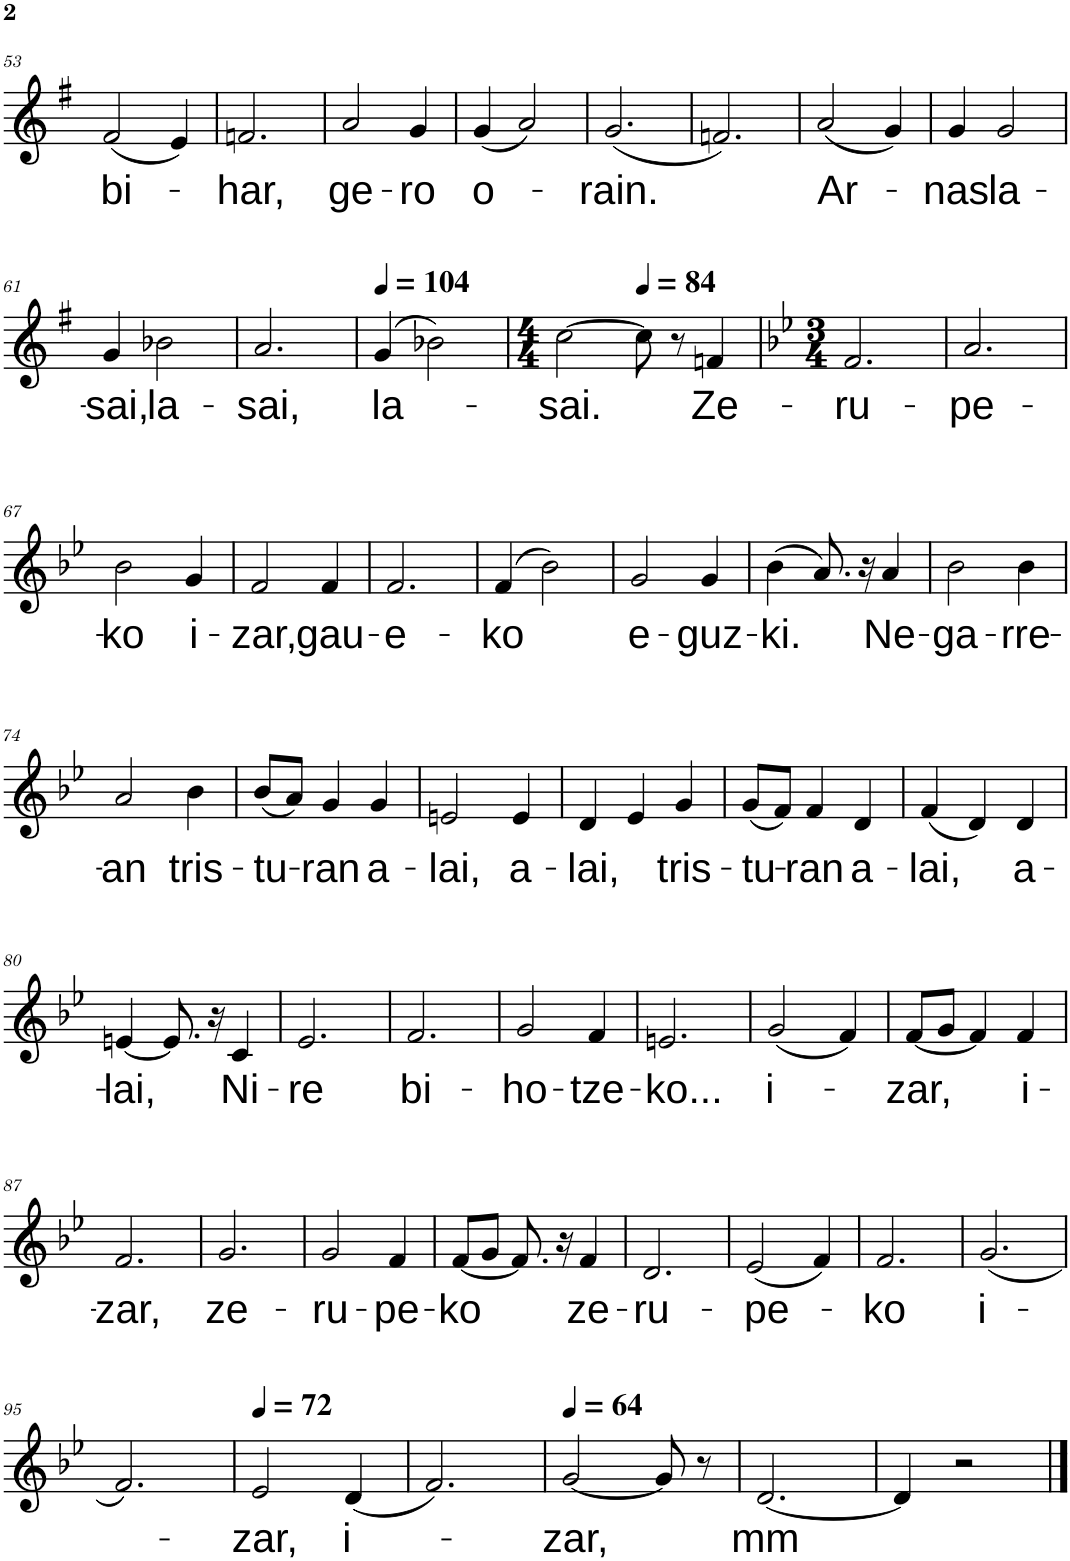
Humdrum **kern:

**kern	**text
*part1	*part1
*staff1	*staff1
*I"Mezzo-soprano	*
*I'Mzs.	*
!!LO:PB:g=z
*clefG2	*
*k[f#]	*
*M3/4	*
=53	=53
!	!LO:LY:b
(2f#/	bi-
4e/)	.
=54	=54
!	!LO:LY:b
2.fn/	-har,
=55	=55
!	!LO:LY:b
2a/	ge-
!	!LO:LY:b
4g/	-ro
=56	=56
!	!LO:LY:b
(4g/	o-
2a/)	.
=57	=57
!	!LO:LY:b
(2.g/	-rain.
=58	=58
2.fn/)	.
=59	=59
!	!LO:LY:b
(2a/	Ar-
4g/)	.
=60	=60
!	!LO:LY:b
4g/	nas
!	!LO:LY:b
2g/	la-
!!LO:LB:g=z
=61	=61
!	!LO:LY:b
4g/	-sai,
!	!LO:LY:b
2b-X\	la-
=62	=62
!	!LO:LY:b
2.a/	-sai,
=63	=63
*MM104	*
!	!LO:LY:b
(4g/	la-
2b-X\)	.
=64	=64
*M4/4	*
!	!LO:LY:b
[2cc\	sai.
*MM84	*
8cc\]	.
8r	.
!	!LO:LY:b
4fn/	Ze-
=65	=65
*k[b-e-]	*
*M3/4	*
!	!LO:LY:b
2.f/	-ru-
=66	=66
!	!LO:LY:b
2.a/	pe-
!!LO:LB:g=z
=67	=67
!	!LO:LY:b
2b-\	-ko
!	!LO:LY:b
4g/	i-
=68	=68
!	!LO:LY:b
2f/	-zar,
!	!LO:LY:b
4f/	gau-
=69	=69
!	!LO:LY:b
2.f/	-e-
=70	=70
!	!LO:LY:b
(4f/	ko
2b-\)	.
=71	=71
!	!LO:LY:b
2g/	e-
!	!LO:LY:b
4g/	-guz-
=72	=72
!	!LO:LY:b
(4b-\	-ki.
8.a/)	.
16r	.
!	!LO:LY:b
4a/	Ne-
=73	=73
!	!LO:LY:b
2b-\	-ga-
!	!LO:LY:b
4b-\	-rre-
!!LO:LB:g=z
=74	=74
!	!LO:LY:b
2a/	-an
!	!LO:LY:b
4b-\	tris-
=75	=75
!	!LO:LY:b
(8b-/L	-tu-
8a/J)	.
!	!LO:LY:b
4g/	ran
!	!LO:LY:b
4g/	a-
=76	=76
!	!LO:LY:b
2en/	lai,
!	!LO:LY:b
4e/	a-
=77	=77
!	!LO:LY:b
4d/	-lai,
4e-/	.
!	!LO:LY:b
4g/	tris-
=78	=78
!	!LO:LY:b
(8g/L	tu-
8f/J)	.
!	!LO:LY:b
4f/	-ran
!	!LO:LY:b
4d/	a-
=79	=79
!	!LO:LY:b
(4f/	lai,
4d/)	.
!	!LO:LY:b
4d/	a-
!!LO:LB:g=z
=80	=80
!	!LO:LY:b
[4en/	-lai,
8.e/]	.
16r	.
!	!LO:LY:b
4c/	Ni-
=81	=81
!	!LO:LY:b
2.e-/	-re
=82	=82
!	!LO:LY:b
2.f/	bi-
=83	=83
!	!LO:LY:b
2g/	-ho-
!	!LO:LY:b
4f/	-tze-
=84	=84
!	!LO:LY:b
2.en/	-ko...
=85	=85
!	!LO:LY:b
(2g/	i-
4f/)	.
=86	=86
!	!LO:LY:b
[8f/L	-zar,
8g/J	.
4f/]	.
!	!LO:LY:b
4f/	i-
!!LO:LB:g=z
=87	=87
!	!LO:LY:b
2.f/	-zar,
=88	=88
!	!LO:LY:b
2.g/	ze-
=89	=89
!	!LO:LY:b
2g/	-ru-
!	!LO:LY:b
4f/	-pe-
=90	=90
!	!LO:LY:b
[8f/L	-ko
8g/J	.
8.f/]	.
16r	.
!	!LO:LY:b
4f/	ze-
=91	=91
!	!LO:LY:b
2.d/	-ru-
=92	=92
!	!LO:LY:b
(2e-/	-pe-
4f/)	.
=93	=93
!	!LO:LY:b
2.f/	-ko
=94	=94
!	!LO:LY:b
(2.g/	i-
!!LO:LB:g=z
=95	=95
2.f/)	.
=96	=96
*MM72	*
!	!LO:LY:b
2e-/	-zar,
!	!LO:LY:b
(4d/	i-
=97	=97
2.f/)	.
=98	=98
*MM64	*
!	!LO:LY:b
[2g/	-zar,
8g/]	.
8r	.
=99	=99
!	!LO:LY:b
[2.d/	mm
=100	=100
4d/]	.
2r	.
==	==
*-	*-
